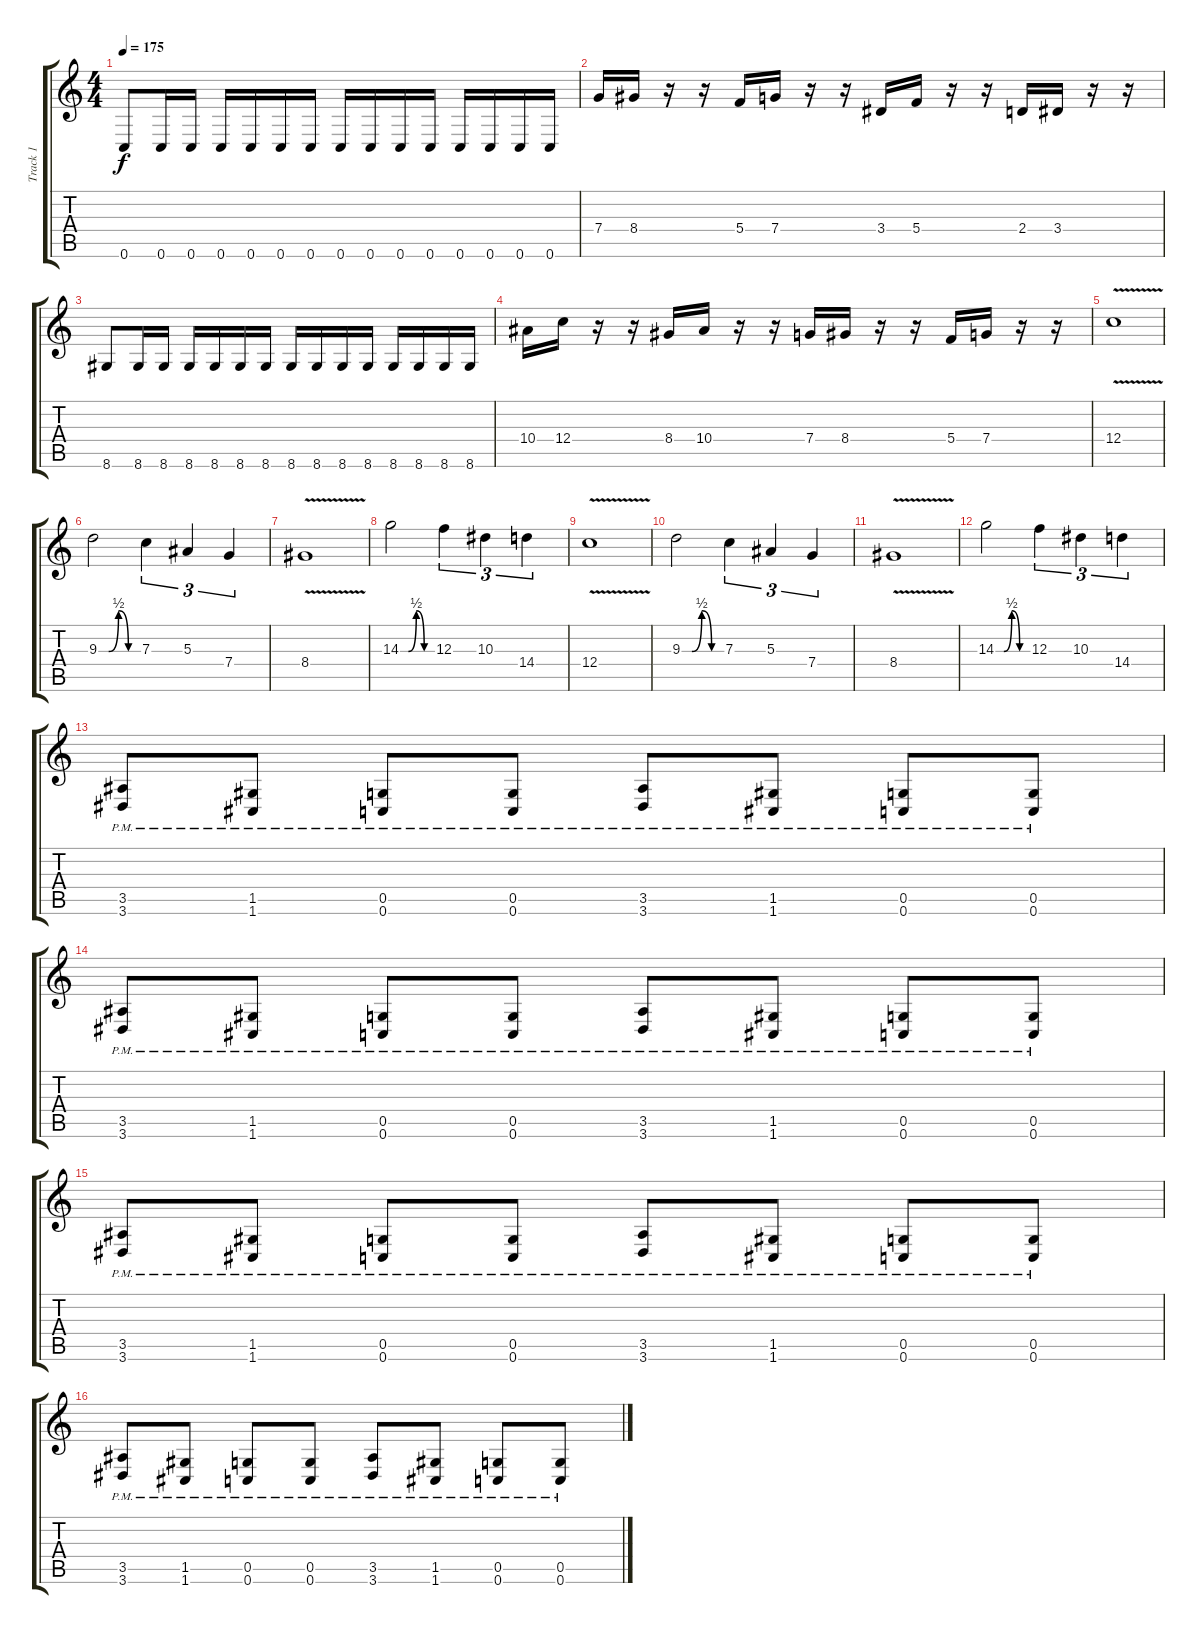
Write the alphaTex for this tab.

\track ("Track 1" "Track 1") {instrument distortionguitar}
\staff {score tabs}
\tuning (D4 A3 F3 C3 G2 C2) {hide}
\ts (4 4)
\tempo 175
\clef g2
\ks c
0.6.8{dy f} 0.6.16 0.6.16 0.6.16 0.6.16 0.6.16 0.6.16 0.6.16 0.6.16 0.6.16 0.6.16 0.6.16 0.6.16 0.6.16 0.6.16 |
7.4.16 8.4.16 r.16 r.16 5.4.16 7.4.16 r.16 r.16 3.4.16 5.4.16 r.16 r.16 2.4.16 3.4.16 r.16 r.16 |
8.6.8 8.6.16 8.6.16 8.6.16 8.6.16 8.6.16 8.6.16 8.6.16 8.6.16 8.6.16 8.6.16 8.6.16 8.6.16 8.6.16 8.6.16 |
10.4.16 12.4.16 r.16 r.16 8.4.16 10.4.16 r.16 r.16 7.4.16 8.4.16 r.16 r.16 5.4.16 7.4.16 r.16 r.16 |
12.4{v}.1 |
9.3{be (custom 0 0 15 0 30 2 45 0 60 0)}.2 7.3.4{tu (3 2)} 5.3.4{tu (3 2)} 7.4.4{tu (3 2)} |
8.4{v}.1 |
14.3{be (custom 0 0 15 0 30 2 45 0 60 0)}.2 12.3.4{tu (3 2)} 10.3.4{tu (3 2)} 14.4.4{tu (3 2)} |
12.4{v}.1 |
9.3{be (custom 0 0 15 0 30 2 45 0 60 0)}.2 7.3.4{tu (3 2)} 5.3.4{tu (3 2)} 7.4.4{tu (3 2)} |
8.4{v}.1 |
14.3{be (custom 0 0 15 0 30 2 45 0 60 0)}.2 12.3.4{tu (3 2)} 10.3.4{tu (3 2)} 14.4.4{tu (3 2)} |
(3.5{pm} 3.6{pm}).8 (1.5{pm} 1.6{pm}).8 (0.5{pm} 0.6{pm}).8 (0.5{pm} 0.6{pm}).8 (3.5{pm} 3.6{pm}).8 (1.5{pm} 1.6{pm}).8 (0.5{pm} 0.6{pm}).8 (0.5{pm} 0.6{pm}).8 |
(3.5{pm} 3.6{pm}).8 (1.5{pm} 1.6{pm}).8 (0.5{pm} 0.6{pm}).8 (0.5{pm} 0.6{pm}).8 (3.5{pm} 3.6{pm}).8 (1.5{pm} 1.6{pm}).8 (0.5{pm} 0.6{pm}).8 (0.5{pm} 0.6{pm}).8 |
(3.5{pm} 3.6{pm}).8 (1.5{pm} 1.6{pm}).8 (0.5{pm} 0.6{pm}).8 (0.5{pm} 0.6{pm}).8 (3.5{pm} 3.6{pm}).8 (1.5{pm} 1.6{pm}).8 (0.5{pm} 0.6{pm}).8 (0.5{pm} 0.6{pm}).8 |
(3.5{pm} 3.6{pm}).8 (1.5{pm} 1.6{pm}).8 (0.5{pm} 0.6{pm}).8 (0.5{pm} 0.6{pm}).8 (3.5{pm} 3.6{pm}).8 (1.5{pm} 1.6{pm}).8 (0.5{pm} 0.6{pm}).8 (0.5{pm} 0.6{pm}).8
